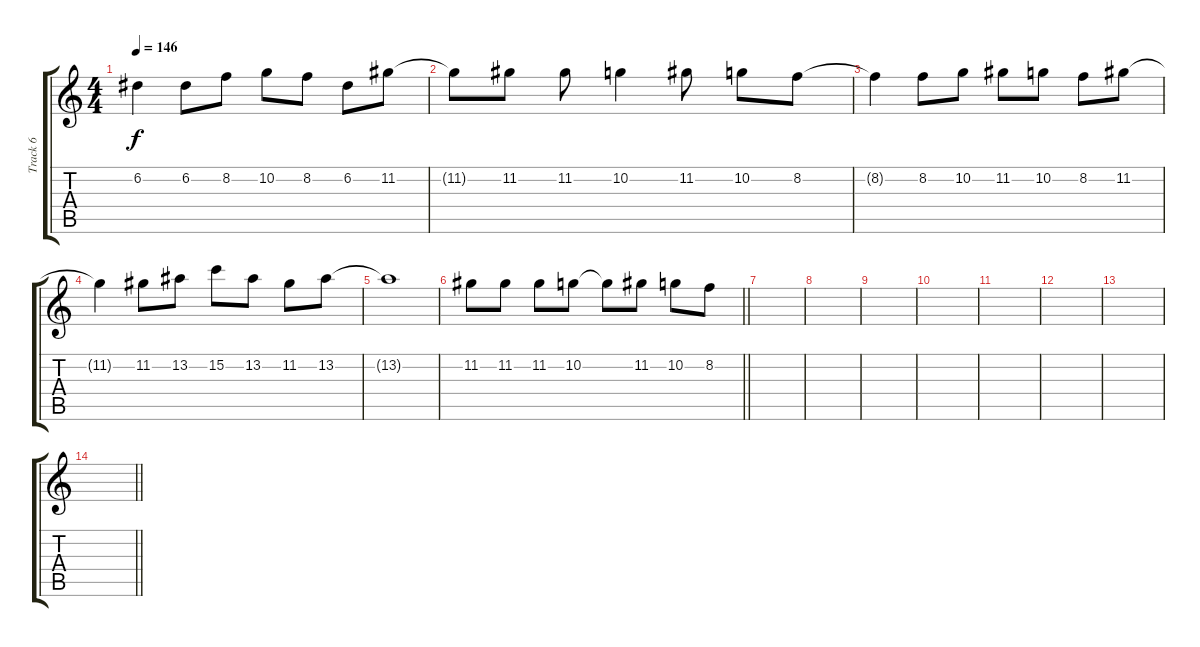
\track ("Track 6" "Track 6") {instrument distortionguitar bank 255}
\staff {score tabs}
\tuning (D4 A3 F3 C3 G2 C2) {hide}
\ts (4 4)
\tempo 146
\clef g2
\ks c
6.2.4{dy f} 6.2.8 8.2.8 10.2.8 8.2.8 6.2.8 11.2.8 |
11.2{t}.8 11.2.8 11.2.8 10.2.4 11.2.8 10.2.8 8.2.8 |
8.2{t}.4 8.2.8 10.2.8 11.2.8 10.2.8 8.2.8 11.2.8 |
11.2{t}.4 11.2.8 13.2.8 15.2.8 13.2.8 11.2.8 13.2.8 |
13.2{t}.1 |
\barLineRight lightlight
11.2.8 11.2.8 11.2.8 10.2.8 10.2{t}.8 11.2.8 10.2.8 8.2.8 |
|
|
|
|
|
|
|
\barLineRight lightlight
